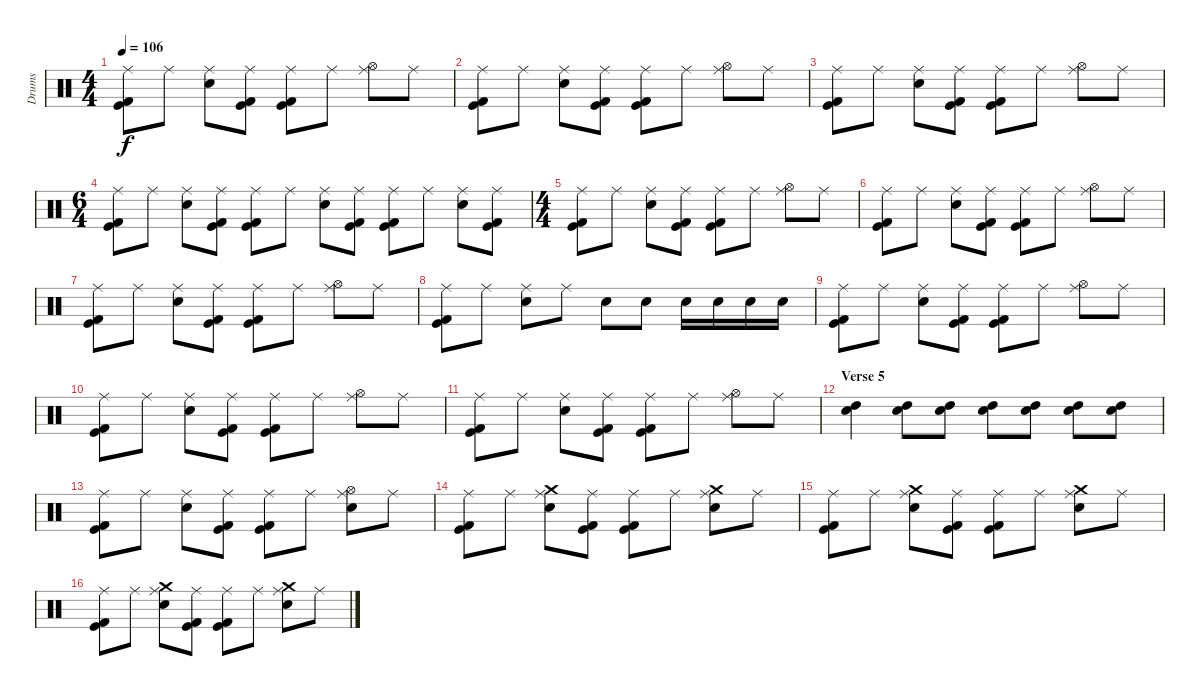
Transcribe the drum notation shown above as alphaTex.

\track ("Drums" "Drums") {instrument percussion}
\staff {score}
\articulation defaults
\ts (4 4)
\tempo 106
\clef neutral
\ks c
("Ride (middle)" "Kick (hit)" "Kick (hit) 2").8{dy f} "Ride (middle)".8 ("Ride (middle)" "Snare (hit) 2").8 ("Ride (middle)" "Kick (hit)" "Kick (hit) 2").8 ("Ride (middle)" "Kick (hit)" "Kick (hit) 2").8 "Ride (middle)".8 ("Ride (middle)" "Hi-Hat (open)").8 "Ride (middle)".8 |
("Ride (middle)" "Kick (hit)" "Kick (hit) 2").8 "Ride (middle)".8 ("Ride (middle)" "Snare (hit) 2").8 ("Ride (middle)" "Kick (hit)" "Kick (hit) 2").8 ("Ride (middle)" "Kick (hit)" "Kick (hit) 2").8 "Ride (middle)".8 ("Ride (middle)" "Hi-Hat (open)").8 "Ride (middle)".8 |
("Ride (middle)" "Kick (hit)" "Kick (hit) 2").8 "Ride (middle)".8 ("Ride (middle)" "Snare (hit) 2").8 ("Ride (middle)" "Kick (hit)" "Kick (hit) 2").8 ("Ride (middle)" "Kick (hit)" "Kick (hit) 2").8 "Ride (middle)".8 ("Ride (middle)" "Hi-Hat (open)").8 "Ride (middle)".8 |
\ts (6 4)
("Ride (middle)" "Kick (hit)" "Kick (hit) 2").8 "Ride (middle)".8 ("Ride (middle)" "Snare (hit) 2").8 ("Ride (middle)" "Kick (hit)" "Kick (hit) 2").8 ("Ride (middle)" "Kick (hit)" "Kick (hit) 2").8 "Ride (middle)".8 ("Ride (middle)" "Snare (hit) 2").8 ("Ride (middle)" "Kick (hit)" "Kick (hit) 2").8 ("Ride (middle)" "Kick (hit)" "Kick (hit) 2").8 "Ride (middle)".8 ("Ride (middle)" "Snare (hit) 2").8 ("Ride (middle)" "Kick (hit)" "Kick (hit) 2").8 |
\ts (4 4)
("Ride (middle)" "Kick (hit)" "Kick (hit) 2").8 "Ride (middle)".8 ("Ride (middle)" "Snare (hit) 2").8 ("Ride (middle)" "Kick (hit)" "Kick (hit) 2").8 ("Ride (middle)" "Kick (hit)" "Kick (hit) 2").8 "Ride (middle)".8 ("Ride (middle)" "Hi-Hat (open)").8 "Ride (middle)".8 |
("Ride (middle)" "Kick (hit)" "Kick (hit) 2").8 "Ride (middle)".8 ("Ride (middle)" "Snare (hit) 2").8 ("Ride (middle)" "Kick (hit)" "Kick (hit) 2").8 ("Ride (middle)" "Kick (hit)" "Kick (hit) 2").8 "Ride (middle)".8 ("Ride (middle)" "Hi-Hat (open)").8 "Ride (middle)".8 |
("Ride (middle)" "Kick (hit)" "Kick (hit) 2").8 "Ride (middle)".8 ("Ride (middle)" "Snare (hit) 2").8 ("Ride (middle)" "Kick (hit)" "Kick (hit) 2").8 ("Ride (middle)" "Kick (hit)" "Kick (hit) 2").8 "Ride (middle)".8 ("Ride (middle)" "Hi-Hat (open)").8 "Ride (middle)".8 |
("Ride (middle)" "Kick (hit) 2" "Kick (hit)").8 "Ride (middle)".8 ("Ride (middle)" "Snare (hit) 2").8 "Ride (middle)".8 "Snare (hit) 2".8 "Snare (hit) 2".8 "Snare (hit) 2".16 "Snare (hit) 2".16 "Snare (hit) 2".16 "Snare (hit) 2".16 |
("Ride (middle)" "Kick (hit)" "Kick (hit) 2").8 "Ride (middle)".8 ("Ride (middle)" "Snare (hit) 2").8 ("Ride (middle)" "Kick (hit)" "Kick (hit) 2").8 ("Ride (middle)" "Kick (hit)" "Kick (hit) 2").8 "Ride (middle)".8 ("Ride (middle)" "Hi-Hat (open)").8 "Ride (middle)".8 |
("Ride (middle)" "Kick (hit)" "Kick (hit) 2").8 "Ride (middle)".8 ("Ride (middle)" "Snare (hit) 2").8 ("Ride (middle)" "Kick (hit)" "Kick (hit) 2").8 ("Ride (middle)" "Kick (hit)" "Kick (hit) 2").8 "Ride (middle)".8 ("Ride (middle)" "Hi-Hat (open)").8 "Ride (middle)".8 |
("Ride (middle)" "Kick (hit)" "Kick (hit) 2").8 "Ride (middle)".8 ("Ride (middle)" "Snare (hit) 2").8 ("Ride (middle)" "Kick (hit)" "Kick (hit) 2").8 ("Ride (middle)" "Kick (hit)" "Kick (hit) 2").8 "Ride (middle)".8 ("Ride (middle)" "Hi-Hat (open)").8 "Ride (middle)".8 |
\section ("" "Verse 5")
("High Tom (hit)" "Snare (hit) 2").4 ("High Tom (hit)" "Snare (hit) 2").8 ("High Tom (hit)" "Snare (hit) 2").8 ("High Tom (hit)" "Snare (hit) 2").8 ("High Tom (hit)" "Snare (hit) 2").8 ("High Tom (hit)" "Snare (hit) 2").8 ("High Tom (hit)" "Snare (hit) 2").8 |
("Ride (middle)" "Kick (hit)" "Kick (hit) 2").8 "Ride (middle)".8 ("Ride (middle)" "Snare (hit) 2").8 ("Ride (middle)" "Kick (hit)" "Kick (hit) 2").8 ("Ride (middle)" "Kick (hit)" "Kick (hit) 2").8 "Ride (middle)".8 ("Ride (middle)" "Snare (hit) 2" "Hi-Hat (open)").8 "Ride (middle)".8 |
("Ride (middle)" "Kick (hit)" "Kick (hit) 2").8 "Ride (middle)".8 ("Ride (middle)" "Snare (hit) 2" "Crash medium (hit)").8 ("Ride (middle)" "Kick (hit)" "Kick (hit) 2").8 ("Ride (middle)" "Kick (hit)" "Kick (hit) 2").8 "Ride (middle)".8 ("Ride (middle)" "Snare (hit) 2" "Crash medium (hit)").8 "Ride (middle)".8 |
("Ride (middle)" "Kick (hit)" "Kick (hit) 2").8 "Ride (middle)".8 ("Ride (middle)" "Snare (hit) 2" "Crash medium (hit)").8 ("Ride (middle)" "Kick (hit)" "Kick (hit) 2").8 ("Ride (middle)" "Kick (hit)" "Kick (hit) 2").8 "Ride (middle)".8 ("Ride (middle)" "Snare (hit) 2" "Crash medium (hit)").8 "Ride (middle)".8 |
("Ride (middle)" "Kick (hit)" "Kick (hit) 2").8 "Ride (middle)".8 ("Ride (middle)" "Snare (hit) 2" "Crash medium (hit)").8 ("Ride (middle)" "Kick (hit)" "Kick (hit) 2").8 ("Ride (middle)" "Kick (hit)" "Kick (hit) 2").8 "Ride (middle)".8 ("Ride (middle)" "Snare (hit) 2" "Crash medium (hit)").8 "Ride (middle)".8
